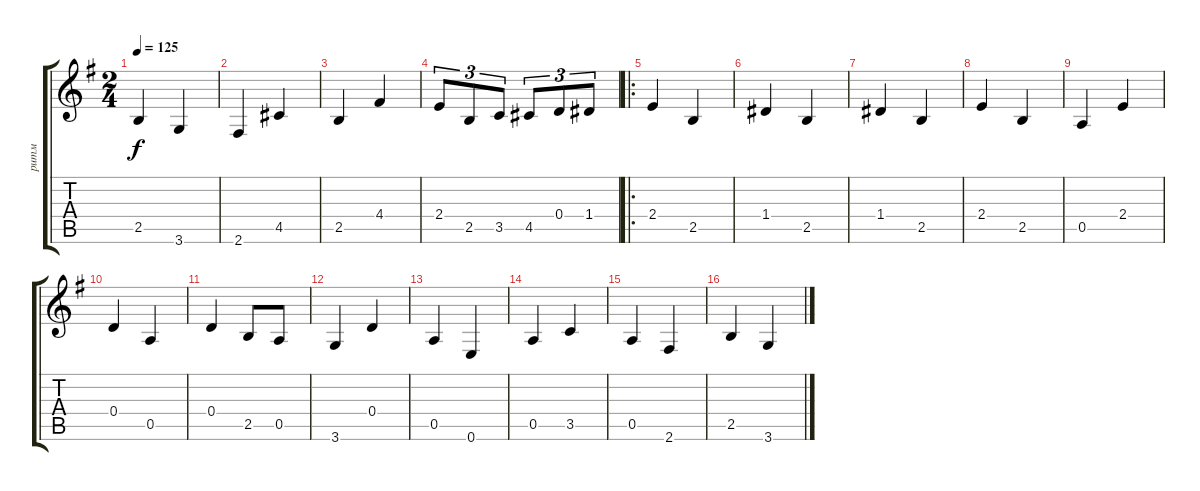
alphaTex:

\track ("ритм" "ритм") {instrument acousticguitarsteel}
\staff {score tabs}
\tuning (E4 B3 G3 D3 A2 E2) {hide}
\ts (2 4)
\tempo 125
\clef g2
\ks eminor
2.5.4{dy f} 3.6.4 |
2.6.4 4.5.4 |
2.5.4 4.4.4 |
2.4.8{tu (3 2)} 2.5.8{tu (3 2)} 3.5.8{tu (3 2)} 4.5.8{tu (3 2)} 0.4.8{tu (3 2)} 1.4.8{tu (3 2)} |
\ro
2.4.4 2.5.4 |
1.4.4 2.5.4 |
1.4.4 2.5.4 |
2.4.4 2.5.4 |
0.5.4 2.4.4 |
0.4.4 0.5.4 |
0.4.4 2.5.8 0.5.8 |
3.6.4 0.4.4 |
0.5.4 0.6.4 |
0.5.4 3.5.4 |
0.5.4 2.6.4 |
2.5.4 3.6.4
